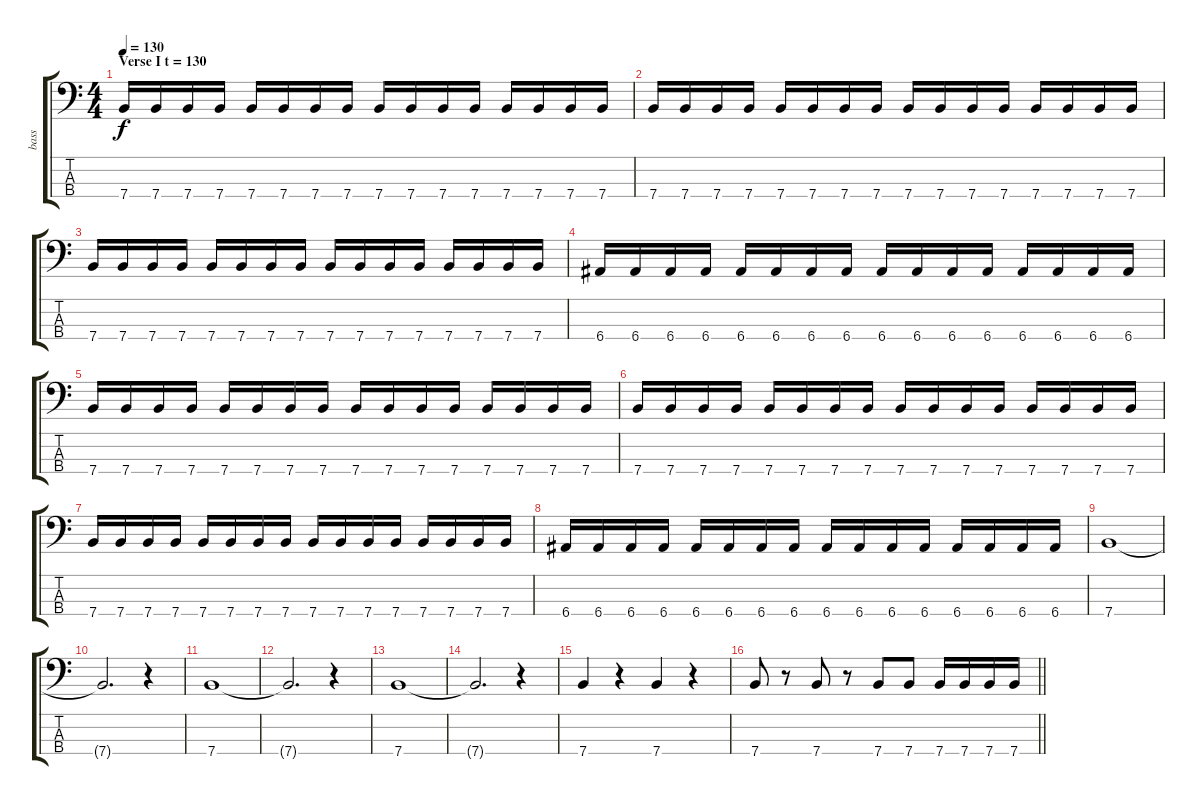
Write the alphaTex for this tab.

\track ("bass" "bass") {instrument electricbassfinger}
\staff {score tabs}
\tuning (G2 D2 A1 E1) {hide}
\ts (4 4)
\section ("" "Verse I t = 130")
\tempo 130
\clef f4
\ks c
7.4.16{dy f} 7.4.16 7.4.16 7.4.16 7.4.16 7.4.16 7.4.16 7.4.16 7.4.16 7.4.16 7.4.16 7.4.16 7.4.16 7.4.16 7.4.16 7.4.16 |
7.4.16 7.4.16 7.4.16 7.4.16 7.4.16 7.4.16 7.4.16 7.4.16 7.4.16 7.4.16 7.4.16 7.4.16 7.4.16 7.4.16 7.4.16 7.4.16 |
7.4.16 7.4.16 7.4.16 7.4.16 7.4.16 7.4.16 7.4.16 7.4.16 7.4.16 7.4.16 7.4.16 7.4.16 7.4.16 7.4.16 7.4.16 7.4.16 |
6.4.16 6.4.16 6.4.16 6.4.16 6.4.16 6.4.16 6.4.16 6.4.16 6.4.16 6.4.16 6.4.16 6.4.16 6.4.16 6.4.16 6.4.16 6.4.16 |
7.4.16 7.4.16 7.4.16 7.4.16 7.4.16 7.4.16 7.4.16 7.4.16 7.4.16 7.4.16 7.4.16 7.4.16 7.4.16 7.4.16 7.4.16 7.4.16 |
7.4.16 7.4.16 7.4.16 7.4.16 7.4.16 7.4.16 7.4.16 7.4.16 7.4.16 7.4.16 7.4.16 7.4.16 7.4.16 7.4.16 7.4.16 7.4.16 |
7.4.16 7.4.16 7.4.16 7.4.16 7.4.16 7.4.16 7.4.16 7.4.16 7.4.16 7.4.16 7.4.16 7.4.16 7.4.16 7.4.16 7.4.16 7.4.16 |
6.4.16 6.4.16 6.4.16 6.4.16 6.4.16 6.4.16 6.4.16 6.4.16 6.4.16 6.4.16 6.4.16 6.4.16 6.4.16 6.4.16 6.4.16 6.4.16 |
7.4.1 |
7.4{t}.2{d} r.4 |
7.4.1 |
7.4{t}.2{d} r.4 |
7.4.1 |
7.4{t}.2{d} r.4 |
7.4.4 r.4 7.4.4 r.4 |
\barLineRight lightlight
7.4.8 r.8 7.4.8 r.8 7.4.8 7.4.8 7.4.16 7.4.16 7.4.16 7.4.16
